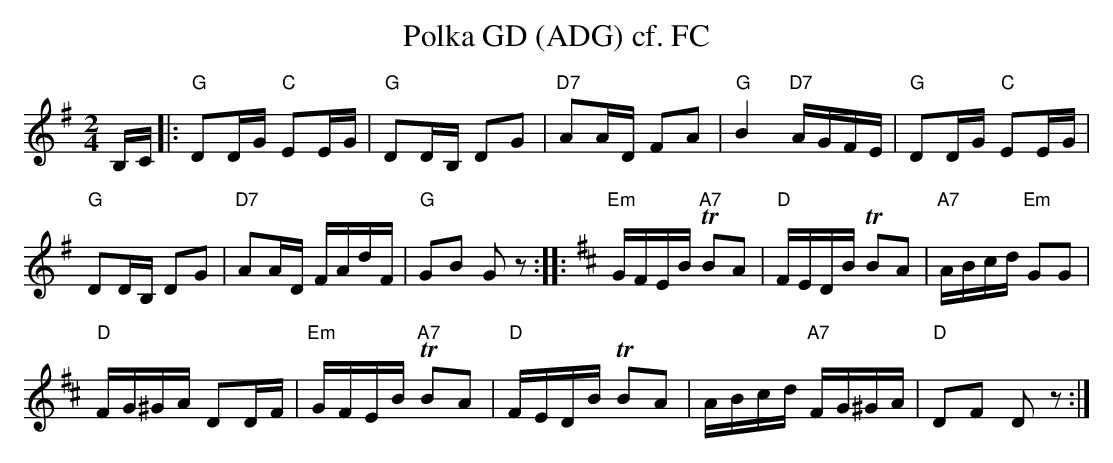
X:1
T:Polka GD (ADG) cf. FC
M:2/4
L:1/16
K:Gmaj%%MIDI gchordon
B,C |: "G"D2DG "C"E2EG | "G"D2DB, D2G2 | "D7"A2AD F2A2 | "G"B4 "D7"AGFE | "G"D2DG "C"E2EG |
"G"D2DB, D2G2 | "D7"A2AD FAdF | "G"G2B2 G2z2 :: [K:Dmaj] "Em"GFEB "A7"TB2A2 | "D"FEDB TB2A2 | "A7"ABcd "Em"G2G2 |
"D"FG^GA D2DF | "Em"GFEB "A7"TB2A2 | "D"FEDB TB2A2 | ABcd "A7"FG^GA | "D"D2F2 D2z2 :|
